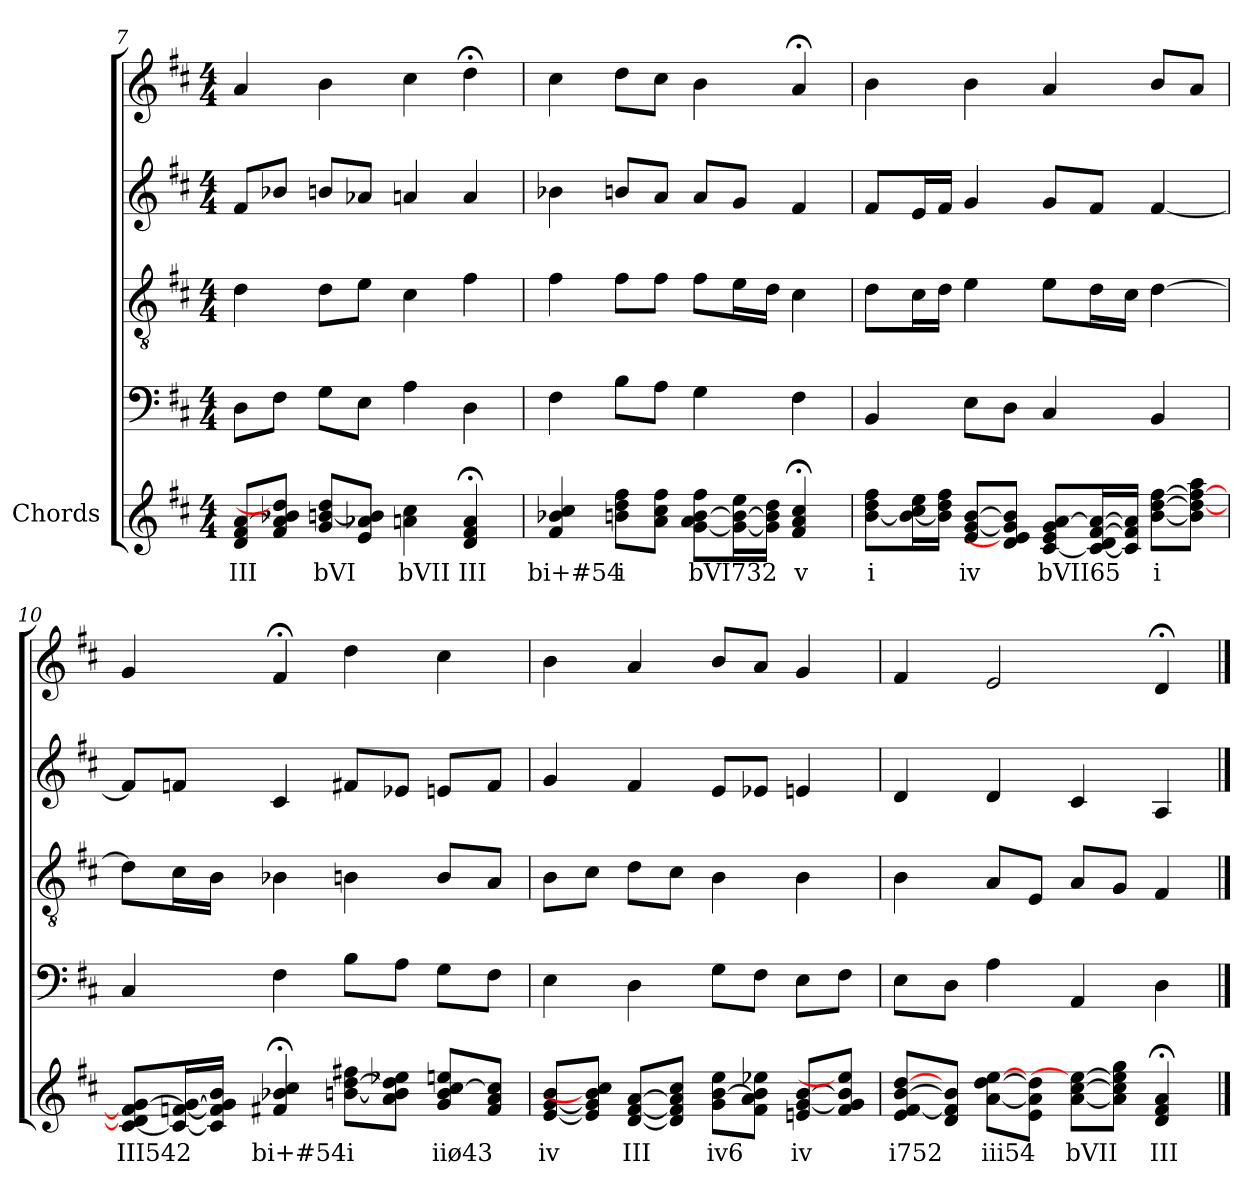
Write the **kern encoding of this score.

**kern	**text	**kern	**kern	**kern	**kern
*part5	*part5	*part4	*part3	*part2	*part1
*staff5	*staff5	*staff4	*staff3	*staff2	*staff1
*I"Chords	*	*	*	*	*
*clefG2	*	*clefF4	*clefGv2	*clefG2	*clefG2
*k[f#c#]	*	*k[f#c#]	*k[f#c#]	*k[f#c#]	*k[f#c#]
*M4/4	*	*M4/4	*M4/4	*M4/4	*M4/4
=7	=7	=7	=7	=7	=7
8d/ 8f# [8aL	III	8D\L	4d\	8f#/L	4a/
8f#/ 8a] 8b-X 8dd]J	.	8F#\J	.	8b-X/J	.
8g/ [8bn 8ddL	bVI	8G\L	8d\L	8bn/L	4b\
8e/ 8a-X 8b]J	.	8E\J	8e\J	8a-X/J	.
4an 4cc#	bVII	4A\	4c#\	4an/	4cc#\
4d;< 4f#;< 4a;<	III	4D\	4f#\	4a/	4dd;<\
=8	=8	=8	=8	=8	=8
4f# 4b-X 4cc#	bi+#54	4F#\	4f#\	4b-X\	4cc#\
8bn\ 8dd 8ff#L	i	8B\L	8f#\L	8bn/L	8dd\L
8a\ 8cc# 8ff#J	.	8A\J	8f#\J	8a/J	8cc#\J
[8g\ 8a [8b 8ff#L	bVI732	4G\	8f#\L	8a/L	4b\
16g\_ 16b_ 16eeL	.	.	16e\L	8g/J	.
16g\] 16b] 16ddJJ	.	.	16d\JJ	.	.
4f#;< 4a;< 4cc#;<	v	4F#\	4c#\	4f#/	4a;</
=9	=9	=9	=9	=9	=9
[8b\ 8dd 8ff#L	i	4BB/	8d\L	8f#/L	4b\
16b\_ 16cc# 16eeL	.	.	16c#\L	16e/L	.
16b\] 16dd 16ff#JJ	.	.	16d\JJ	16f#/JJ	.
8e/ [8g [8bL	iv	8E\L	4e\	4g/	4b\
8d/ 8e] 8g] 8b]J	.	8D\J	.	.	.
[8c#/ 8e 8g [8aL	bVII65	4C#/	8e\L	8g/L	4a/
16c#/_ 16d [16f# 16a_L	.	.	16d\L	8f#/J	.
16c#/] 16f#] 16a]JJ	.	.	16c#\JJ	.	.
[8b\ [8dd [8ff#L	i	4BB/	[4d\	[4f#/	8b/L
8b\] 8dd_ 8ff#_ 8aaJ	.	.	.	.	8a/J
!!LO:LB:g=z
=10	=10	=10	=10	=10	=10
[8c#/ 8d] 8f#] [8gL	III542	4C#/	8d\L]	8f#/L]	4g/
16c#/_ [16fn 16g_L	.	.	16c#\L	8fn/J	.
16c#/] 16f] 16g] 16bJJ	.	.	16B\JJ	.	.
4f#X;< 4b-X;< 4cc#;<	bi+#54	4F#\	4B-X\	4c#/	4f#;</
[8bn\ [8dd 8ff#XL	i	8B\L	4Bn\	8f#X/L	4dd\
8a\ 8b] 8dd] 8ee-XJ	.	8A\J	.	8e-X/J	.
8g/ 8b [8cc# 8eenL	iiø43	8G\L	8B/L	8en/L	4cc#\
8f#/ 8a 8cc#]J	.	8F#\J	8A/J	8f#/J	.
=11	=11	=11	=11	=11	=11
[8e/ [8g 8bL	iv	4E\	8B\L	4g/	4b\
8e/] 8g] 8b] 8cc#J	.	.	8c#\J	.	.
[8d/ [8f# [8aL	III	4D\	8d\L	4f#/	4a/
8d/] 8f#] 8a] 8cc#J	.	.	8c#\J	.	.
8g\ [8b 8eeL	iv6	8G\L	4B\	8e/L	8b/L
8f#\ 8a 8b] 8ee-XJ	.	8F#\J	.	8e-X/J	8a/J
8en/ [8g [8bL	iv	8E\L	4B\	4en/	4g/
8f#/ 8g] 8b] 8een]J	.	8F#\J	.	.	.
=12	=12	=12	=12	=12	=12
8e/ [8f# [8b [8ddL	i752	8E\L	4B\	4d/	4f#/
8d/ 8f#] 8b]J	.	8D\J	.	.	.
[8a\ [8dd [8eeL	iii54	4A\	8A/L	4d/	2e/
8e\ 8a] 8dd]J	.	.	8E/J	.	.
[8a\ [8cc# 8ee_L	bVII	4AA/	8A/L	4c#/	.
8a\] 8cc#] 8ee] 8ggJ	.	.	8G/J	.	.
4d;< 4f#;< 4a;<	III	4D\	4F#/	4A/	4d;</
==	==	==	==	==	==
*-	*-	*-	*-	*-	*-
